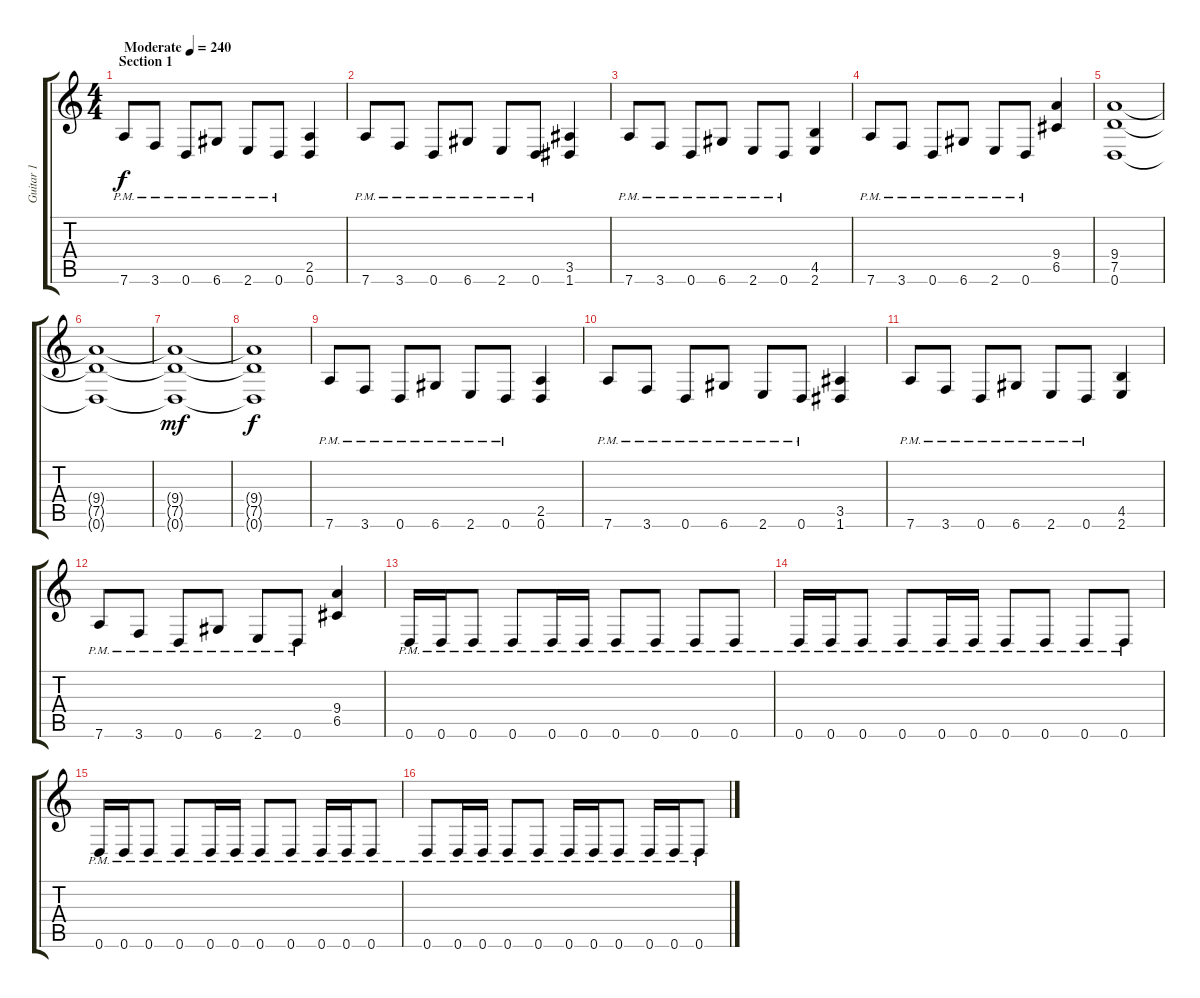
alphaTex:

\track ("Guitar 1" "Guitar 1") {instrument distortionguitar}
\staff {score tabs}
\tuning (D4 A3 F3 C3 G2 D2) {hide}
\ts (4 4)
\section ("" "Section 1")
\tempo (240 "Moderate")
\clef g2
\ks c
7.6{pm}.8{dy f instrument distortionguitar} 3.6{pm}.8 0.6{pm}.8 6.6{pm}.8 2.6{pm}.8 0.6{pm}.8 (2.5 0.6).4 |
7.6{pm}.8 3.6{pm}.8 0.6{pm}.8 6.6{pm}.8 2.6{pm}.8 0.6{pm}.8 (3.5 1.6).4 |
7.6{pm}.8 3.6{pm}.8 0.6{pm}.8 6.6{pm}.8 2.6{pm}.8 0.6{pm}.8 (4.5 2.6).4 |
7.6{pm}.8 3.6{pm}.8 0.6{pm}.8 6.6{pm}.8 2.6{pm}.8 0.6{pm}.8 (9.4 6.5).4 |
(9.4 7.5 0.6).1 |
(9.4{t} 7.5{t} 0.6{t}).1 |
(9.4{t} 7.5{t} 0.6{t}).1{dy mf} |
(9.4{t} 7.5{t} 0.6{t}).1{dy f} |
7.6{pm}.8 3.6{pm}.8 0.6{pm}.8 6.6{pm}.8 2.6{pm}.8 0.6{pm}.8 (2.5 0.6).4 |
7.6{pm}.8 3.6{pm}.8 0.6{pm}.8 6.6{pm}.8 2.6{pm}.8 0.6{pm}.8 (3.5 1.6).4 |
7.6{pm}.8 3.6{pm}.8 0.6{pm}.8 6.6{pm}.8 2.6{pm}.8 0.6{pm}.8 (4.5 2.6).4 |
7.6{pm}.8 3.6{pm}.8 0.6{pm}.8 6.6{pm}.8 2.6{pm}.8 0.6{pm}.8 (9.4 6.5).4 |
0.6{pm}.16 0.6{pm}.16 0.6{pm}.8 0.6{pm}.8 0.6{pm}.16 0.6{pm}.16 0.6{pm}.8 0.6{pm}.8 0.6{pm}.8 0.6{pm}.8 |
0.6{pm}.16 0.6{pm}.16 0.6{pm}.8 0.6{pm}.8 0.6{pm}.16 0.6{pm}.16 0.6{pm}.8 0.6{pm}.8 0.6{pm}.8 0.6{pm}.8 |
0.6{pm}.16 0.6{pm}.16 0.6{pm}.8 0.6{pm}.8 0.6{pm}.16 0.6{pm}.16 0.6{pm}.8 0.6{pm}.8 0.6{pm}.16 0.6{pm}.16 0.6{pm}.8 |
0.6{pm}.8 0.6{pm}.16 0.6{pm}.16 0.6{pm}.8 0.6{pm}.8 0.6{pm}.16 0.6{pm}.16 0.6{pm}.8 0.6{pm}.16 0.6{pm}.16 0.6{pm}.8
